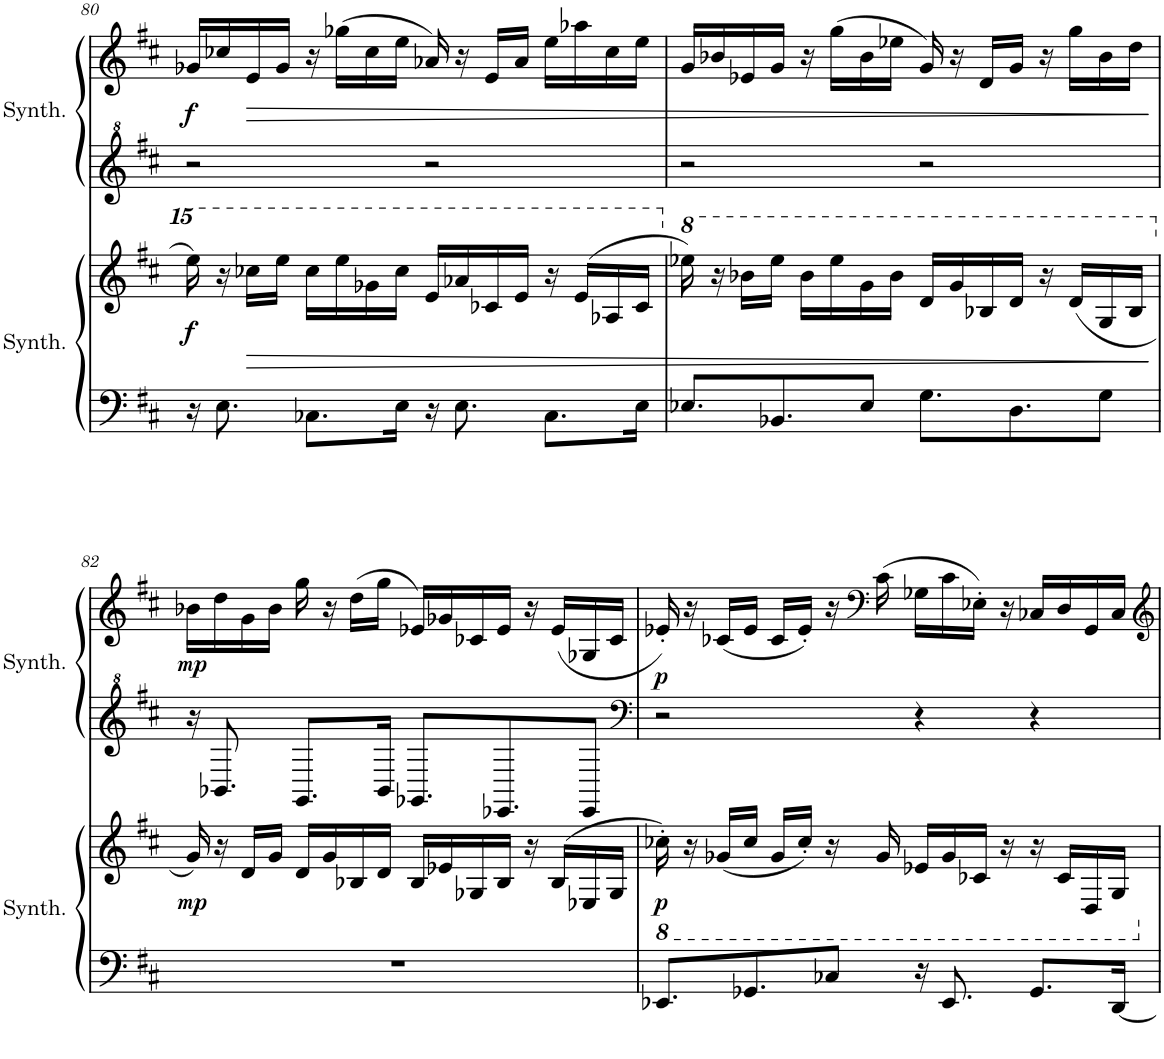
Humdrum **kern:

**kern	**kern	**dynam	**kern	**kern	**dynam
*part2	*part2	*part2	*part1	*part1	*part1
*staff4	*staff3	*staff3/4	*staff2	*staff1	*staff1/2
*I"Square Synthesizer	*	*	*I"Square Synthesizer	*	*
*I'Synth.	*	*	*I'Synth.	*	*
!!LO:PB:g=z
*clefF4	*clefG2	*	*clefG^2	*clefG2	*
*k[f#c#]	*k[f#c#]	*	*k[f#c#]	*k[f#c#]	*
*M4/4	*M4/4	*	*M4/4	*M4/4	*
=80	=80	=80	=80	=80	=80
!	!	!LO:DY:b	!	!	!LO:DY:b
16r	16eeee\	f	2r	16g-X/LL	f
8.E\	16r	.	.	16cc-X/	.
!	!	!LO:HP:b	!	!	!LO:HP:b
.	16cccc-X\LL	>	.	16e/	>
.	16eeee\JJ	.	.	16g-/JJ	.
8.C-X\L	16cccc-\LL	.	.	16r	.
.	16eeee\	.	.	(16gg-X\LL	.
.	16ggg-X\	.	.	16cc-\	.
16E\Jk	16cccc-\JJ	.	.	16ee\JJ	.
16r	16eee/LL	.	2r	16a-X/)	.
8.E\	16aaa-X/	.	.	16r	.
.	16ccc-X/	.	.	16e/LL	.
.	16eee/JJ	.	.	16a-/JJ	.
8.C-\L	16r	.	.	16ee\LL	.
.	(16eee/LL	.	.	16aa-X\	.
.	16aa-X/	.	.	16cc-\	.
16E\Jk	16ccc-/JJ	.	.	16ee\JJ	.
=81	=81	=81	=81	=81	=81
*	*8va	*	*	*	*
8.E-X/L	16eee-X\)	.	2r	16g/LL	.
.	16r	.	.	16b-X/	.
.	16bb-X\LL	.	.	16e-X/	.
8.BB-X/	16eee-\JJ	.	.	16g/JJ	.
.	16bb-\LL	.	.	16r	.
.	16eee-\	.	.	(16gg\LL	.
8E-/J	16gg\	.	.	16b-\	.
.	16bb-\JJ	.	.	16ee-X\JJ	.
8.G\L	16dd/LL	.	2r	16g/)	.
.	16gg/	.	.	16r	.
.	16b-X/	.	.	16d/LL	.
8.D\	16dd/JJ	.	.	16g/JJ	.
.	16r	.	.	16r	.
.	(16dd/LL	.	.	16gg\LL	.
8G\J	16g/	.	.	16b-\	.
.	16b-/JJ	.	.	16dd\JJ	.
.	.	]	.	.	]
!!LO:LB:g=z
=82	=82	=82	=82	=82	=82
*	*X8va	*	*	*	*
!	!	!LO:DY:b	!	!	!LO:DY:b
1r	16g/)	mp	16r	16b-X\LL	mp
.	16r	.	8.B-X/	16dd\	.
.	16d/LL	.	.	16g\	.
.	16g/JJ	.	.	16b-\JJ	.
.	16d/LL	.	8.G/L	16gg\	.
.	16g/	.	.	16r	.
.	16B-X/	.	.	(16dd\LL	.
.	16d/JJ	.	16B-/Jk	16gg\JJ	.
.	16B-/LL	.	8.G-X/L	16e-X/LL)	.
.	16e-X/	.	.	16g-X/	.
.	16G-X/	.	.	16c-X/	.
.	16B-/JJ	.	8.E-X/	16e-/JJ	.
.	16r	.	.	16r	.
.	(16B-/LL	.	.	(16e-/LL	.
.	16E-X/	.	8E-/J	16G-X/	.
.	16G-/JJ	.	.	16c-/JJ	.
=83	=83	=83	=83	=83	=83
*	*	*	*clefF4	*	*
*	*8ba	*	*	*	*
!	!	!LO:DY:b	!	!	!LO:DY:b
8.EE-X/L	16c-X'\)	p	2r	16e-X'/)	p
.	16r	.	.	16r	.
.	(16G-X/LL	.	.	(16c-X/LL	.
8.GG-X/	16c-/JJ	.	.	16e-/JJ	.
.	16G-/LL	.	.	16c-/LL	.
.	16c-'/JJ)	.	.	16e-'/JJ)	.
8C-X/J	16r	.	.	16r	.
*	*	*	*	*clefF4	*
.	16G-/	.	.	(16c-\	.
16r	16E-X/LL	.	4r	16G-X\LL	.
8.EE-/	16G-/	.	.	16c-\	.
.	16C-X/JJ	.	.	16E-X'\JJ)	.
.	16r	.	.	16r	.
8.GG-/L	16r	.	4r	16C-X/LL	.
.	16C-/LL	.	.	16D/	.
.	16DD/	.	.	16GG/	.
[16DD/Jk	16GG/JJ	.	.	16C-/JJ	.
*	*X8ba	*	*	*	*
=	=	=	=	=	=
*-	*-	*-	*-	*-	*-
